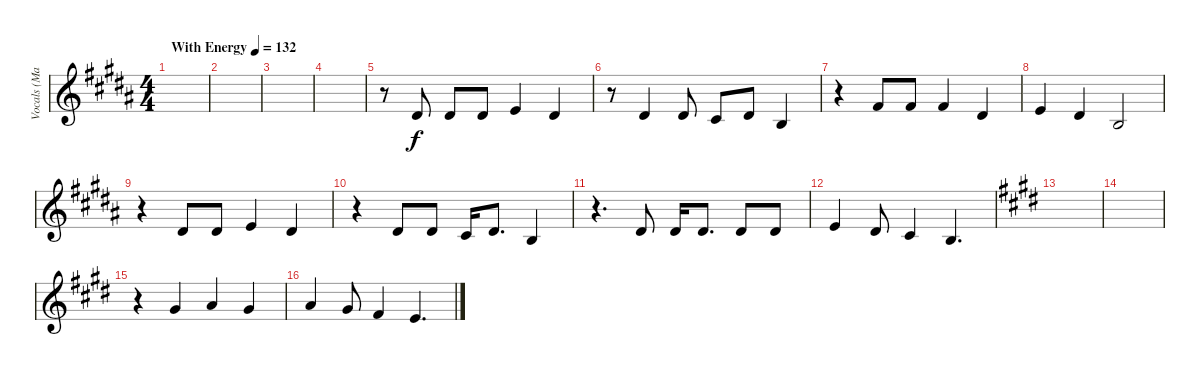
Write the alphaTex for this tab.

\track ("Vocals (Matt Skiba)" "Vocals (Ma") {instrument lead5charang}
\staff {score}
\tuning (E4 B3 G3 D3 A2 E2) {hide}
\ts (4 4)
\tempo (132 "With Energy")
\clef g2
\ks b
|
|
|
|
r.8 4.2.8 4.2.8 4.2.8 0.1.4 4.2.4 |
r.8 4.2.4 4.2.8 2.2.8 4.2.8 0.2.4 |
r.4 2.1.8 2.1.8 2.1.4 4.2.4 |
0.1.4 4.2.4 0.2.2 |
r.4 4.2.8 4.2.8 0.1.4 4.2.4 |
r.4 4.2.8 4.2.8 2.2.16 4.2.8{d} 0.2.4 |
r.4{d} 4.2.8 4.2.16 4.2.8{d} 4.2.8 4.2.8 |
0.1.4 4.2.8 2.2.4 0.2.4{d} |
\ks c#minor
|
|
r.4 9.2.4 10.2.4 4.1.4 |
5.1.4 4.1.8 2.1.4 0.1.4{d}
